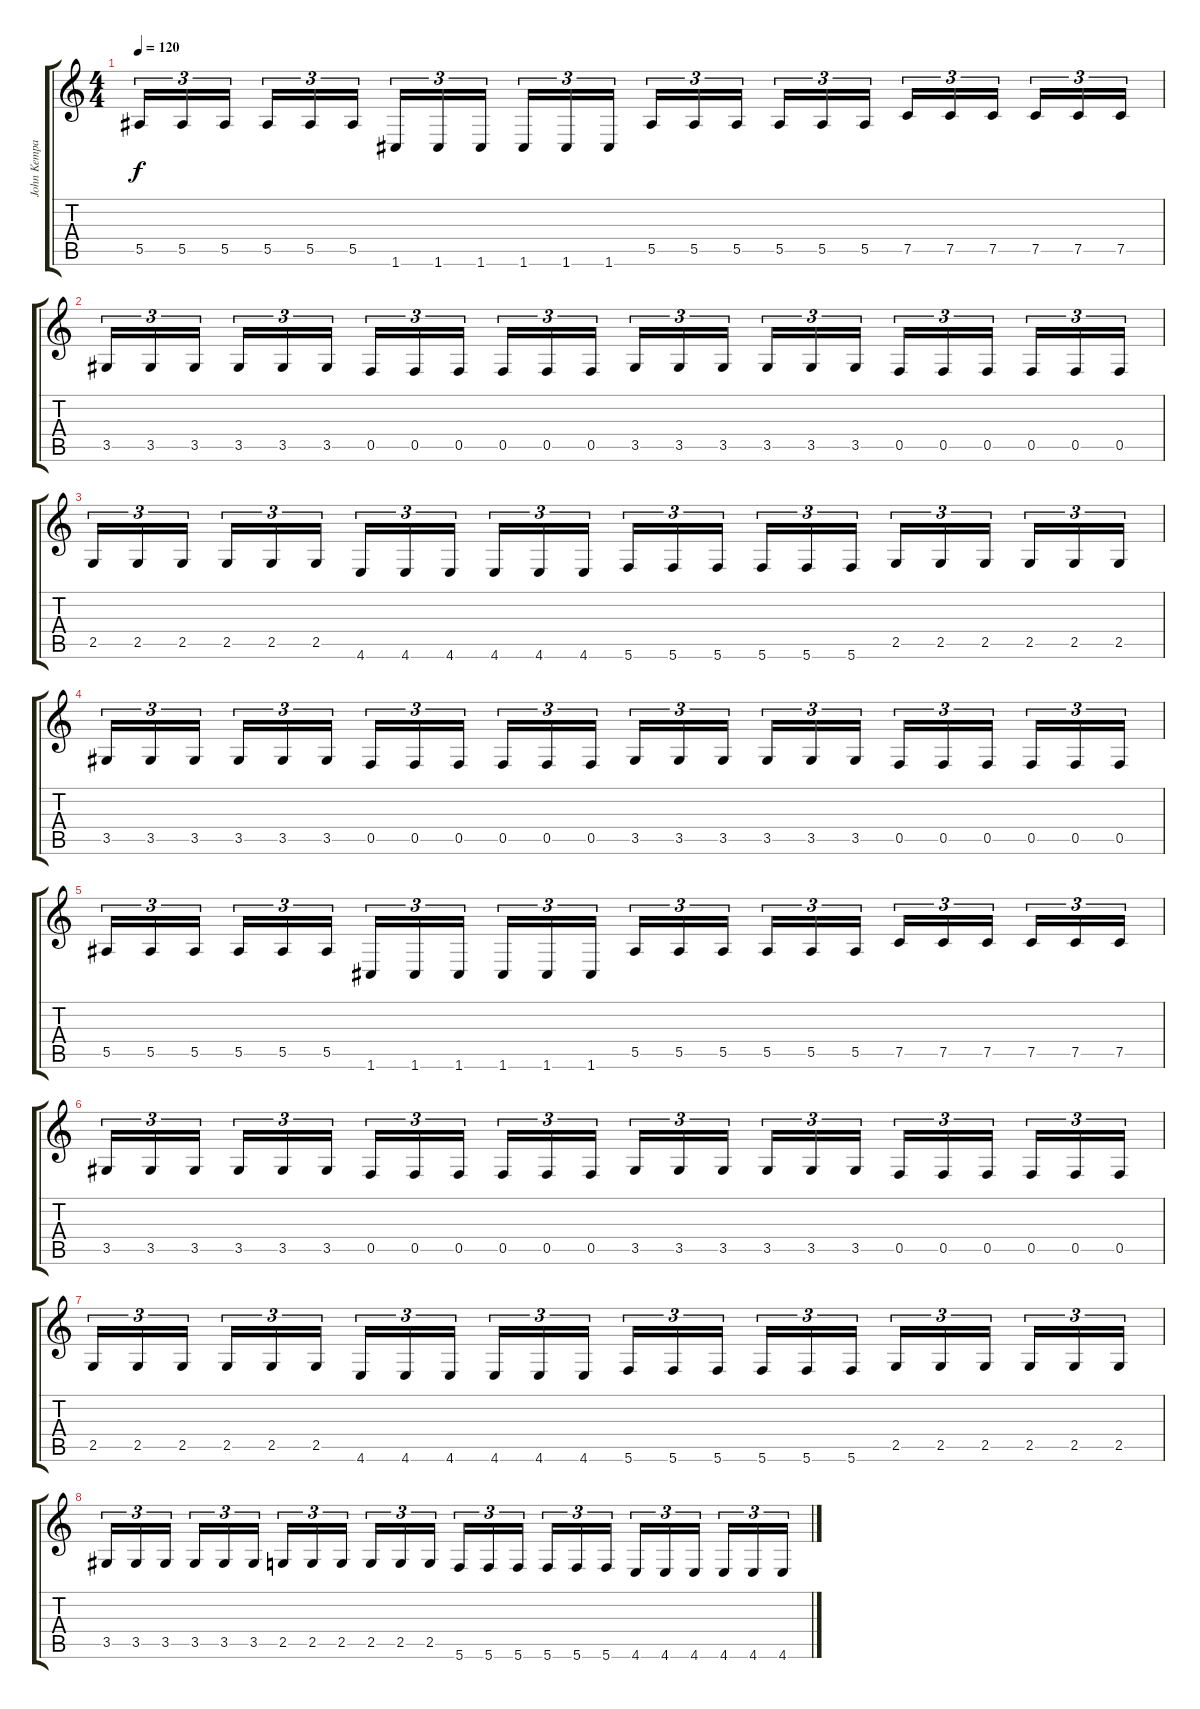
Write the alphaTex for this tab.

\track ("John Kempainen (Rhythm Guitar)" "John Kempa") {instrument distortionguitar}
\staff {score tabs}
\tuning (C4 G3 Eb3 Bb2 F2 C2) {hide}
\ts (4 4)
\tempo 120
\tempo 181
\tempo 120
\clef g2
\ks c
5.5.16{tu (3 2) dy f balance 16 instrument distortionguitar} 5.5.16{tu (3 2)} 5.5.16{tu (3 2)} 5.5.16{tu (3 2)} 5.5.16{tu (3 2)} 5.5.16{tu (3 2)} 1.6.16{tu (3 2)} 1.6.16{tu (3 2)} 1.6.16{tu (3 2)} 1.6.16{tu (3 2)} 1.6.16{tu (3 2)} 1.6.16{tu (3 2)} 5.5.16{tu (3 2)} 5.5.16{tu (3 2)} 5.5.16{tu (3 2)} 5.5.16{tu (3 2)} 5.5.16{tu (3 2)} 5.5.16{tu (3 2)} 7.5.16{tu (3 2)} 7.5.16{tu (3 2)} 7.5.16{tu (3 2)} 7.5.16{tu (3 2)} 7.5.16{tu (3 2)} 7.5.16{tu (3 2)} |
3.5.16{tu (3 2)} 3.5.16{tu (3 2)} 3.5.16{tu (3 2)} 3.5.16{tu (3 2)} 3.5.16{tu (3 2)} 3.5.16{tu (3 2)} 0.5.16{tu (3 2)} 0.5.16{tu (3 2)} 0.5.16{tu (3 2)} 0.5.16{tu (3 2)} 0.5.16{tu (3 2)} 0.5.16{tu (3 2)} 3.5.16{tu (3 2)} 3.5.16{tu (3 2)} 3.5.16{tu (3 2)} 3.5.16{tu (3 2)} 3.5.16{tu (3 2)} 3.5.16{tu (3 2)} 0.5.16{tu (3 2)} 0.5.16{tu (3 2)} 0.5.16{tu (3 2)} 0.5.16{tu (3 2)} 0.5.16{tu (3 2)} 0.5.16{tu (3 2)} |
2.5.16{tu (3 2)} 2.5.16{tu (3 2)} 2.5.16{tu (3 2)} 2.5.16{tu (3 2)} 2.5.16{tu (3 2)} 2.5.16{tu (3 2)} 4.6.16{tu (3 2)} 4.6.16{tu (3 2)} 4.6.16{tu (3 2)} 4.6.16{tu (3 2)} 4.6.16{tu (3 2)} 4.6.16{tu (3 2)} 5.6.16{tu (3 2)} 5.6.16{tu (3 2)} 5.6.16{tu (3 2)} 5.6.16{tu (3 2)} 5.6.16{tu (3 2)} 5.6.16{tu (3 2)} 2.5.16{tu (3 2)} 2.5.16{tu (3 2)} 2.5.16{tu (3 2)} 2.5.16{tu (3 2)} 2.5.16{tu (3 2)} 2.5.16{tu (3 2)} |
3.5.16{tu (3 2)} 3.5.16{tu (3 2)} 3.5.16{tu (3 2)} 3.5.16{tu (3 2)} 3.5.16{tu (3 2)} 3.5.16{tu (3 2)} 0.5.16{tu (3 2)} 0.5.16{tu (3 2)} 0.5.16{tu (3 2)} 0.5.16{tu (3 2)} 0.5.16{tu (3 2)} 0.5.16{tu (3 2)} 3.5.16{tu (3 2)} 3.5.16{tu (3 2)} 3.5.16{tu (3 2)} 3.5.16{tu (3 2)} 3.5.16{tu (3 2)} 3.5.16{tu (3 2)} 0.5.16{tu (3 2)} 0.5.16{tu (3 2)} 0.5.16{tu (3 2)} 0.5.16{tu (3 2)} 0.5.16{tu (3 2)} 0.5.16{tu (3 2)} |
5.5.16{tu (3 2)} 5.5.16{tu (3 2)} 5.5.16{tu (3 2)} 5.5.16{tu (3 2)} 5.5.16{tu (3 2)} 5.5.16{tu (3 2)} 1.6.16{tu (3 2)} 1.6.16{tu (3 2)} 1.6.16{tu (3 2)} 1.6.16{tu (3 2)} 1.6.16{tu (3 2)} 1.6.16{tu (3 2)} 5.5.16{tu (3 2)} 5.5.16{tu (3 2)} 5.5.16{tu (3 2)} 5.5.16{tu (3 2)} 5.5.16{tu (3 2)} 5.5.16{tu (3 2)} 7.5.16{tu (3 2)} 7.5.16{tu (3 2)} 7.5.16{tu (3 2)} 7.5.16{tu (3 2)} 7.5.16{tu (3 2)} 7.5.16{tu (3 2)} |
3.5.16{tu (3 2)} 3.5.16{tu (3 2)} 3.5.16{tu (3 2)} 3.5.16{tu (3 2)} 3.5.16{tu (3 2)} 3.5.16{tu (3 2)} 0.5.16{tu (3 2)} 0.5.16{tu (3 2)} 0.5.16{tu (3 2)} 0.5.16{tu (3 2)} 0.5.16{tu (3 2)} 0.5.16{tu (3 2)} 3.5.16{tu (3 2)} 3.5.16{tu (3 2)} 3.5.16{tu (3 2)} 3.5.16{tu (3 2)} 3.5.16{tu (3 2)} 3.5.16{tu (3 2)} 0.5.16{tu (3 2)} 0.5.16{tu (3 2)} 0.5.16{tu (3 2)} 0.5.16{tu (3 2)} 0.5.16{tu (3 2)} 0.5.16{tu (3 2)} |
2.5.16{tu (3 2)} 2.5.16{tu (3 2)} 2.5.16{tu (3 2)} 2.5.16{tu (3 2)} 2.5.16{tu (3 2)} 2.5.16{tu (3 2)} 4.6.16{tu (3 2)} 4.6.16{tu (3 2)} 4.6.16{tu (3 2)} 4.6.16{tu (3 2)} 4.6.16{tu (3 2)} 4.6.16{tu (3 2)} 5.6.16{tu (3 2)} 5.6.16{tu (3 2)} 5.6.16{tu (3 2)} 5.6.16{tu (3 2)} 5.6.16{tu (3 2)} 5.6.16{tu (3 2)} 2.5.16{tu (3 2)} 2.5.16{tu (3 2)} 2.5.16{tu (3 2)} 2.5.16{tu (3 2)} 2.5.16{tu (3 2)} 2.5.16{tu (3 2)} |
3.5.16{tu (3 2)} 3.5.16{tu (3 2)} 3.5.16{tu (3 2)} 3.5.16{tu (3 2)} 3.5.16{tu (3 2)} 3.5.16{tu (3 2)} 2.5.16{tu (3 2)} 2.5.16{tu (3 2)} 2.5.16{tu (3 2)} 2.5.16{tu (3 2)} 2.5.16{tu (3 2)} 2.5.16{tu (3 2)} 5.6.16{tu (3 2)} 5.6.16{tu (3 2)} 5.6.16{tu (3 2)} 5.6.16{tu (3 2)} 5.6.16{tu (3 2)} 5.6.16{tu (3 2)} 4.6.16{tu (3 2)} 4.6.16{tu (3 2)} 4.6.16{tu (3 2)} 4.6.16{tu (3 2)} 4.6.16{tu (3 2)} 4.6.16{tu (3 2)}
